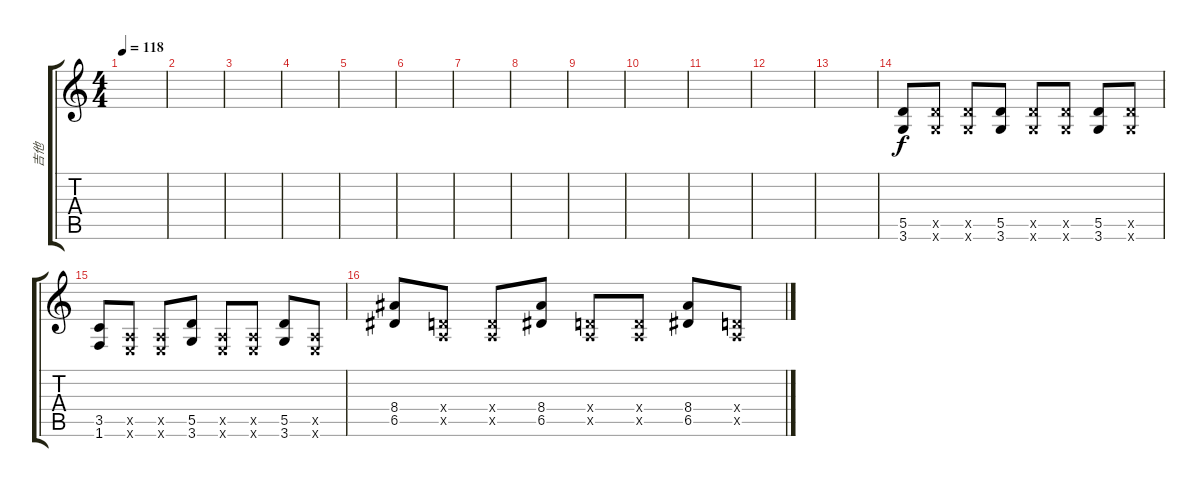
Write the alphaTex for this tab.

\track ("吉他" "吉他") {instrument distortionguitar}
\staff {score tabs}
\tuning (E4 B3 G3 D3 A2 E2) {hide}
\ts (4 4)
\tempo 118
\clef g2
\ks c
|
|
|
|
|
|
|
|
|
|
|
|
|
(5.5 3.6).8 (5.5{x} 3.6{x}).8 (5.5{x} 3.6{x}).8 (5.5 3.6).8 (5.5{x} 3.6{x}).8 (5.5{x} 3.6{x}).8 (5.5 3.6).8 (5.5{x} 3.6{x}).8 |
(3.5 1.6).8 (0.5{x} 0.6{x}).8 (0.5{x} 0.6{x}).8 (5.5 3.6).8 (0.5{x} 0.6{x}).8 (0.5{x} 0.6{x}).8 (5.5 3.6).8 (0.5{x} 0.6{x}).8 |
(8.4 6.5).8 (0.4{x} 0.5{x}).8 (0.4{x} 0.5{x}).8 (8.4 6.5).8 (0.4{x} 0.5{x}).8 (0.4{x} 0.5{x}).8 (8.4 6.5).8 (0.4{x} 0.5{x}).8
